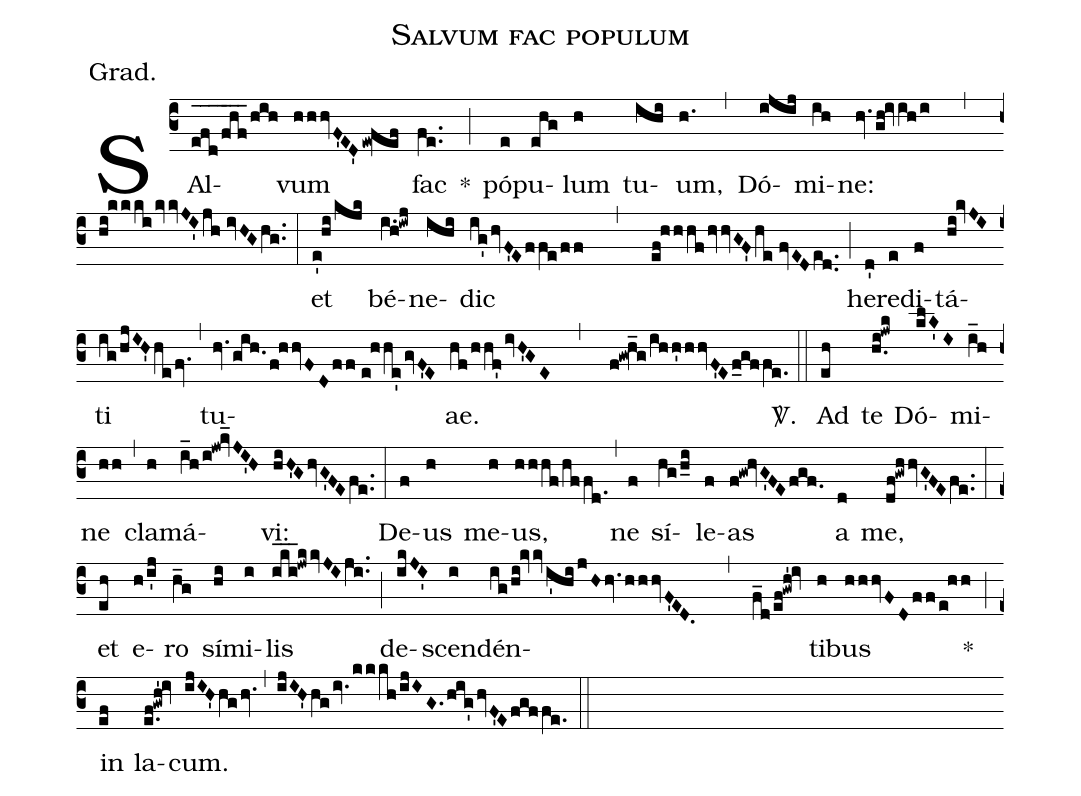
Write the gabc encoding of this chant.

name:Salvum fac populum;
annotation:Grad.;
mode:7;
office-part:Gradual;
%%
(c3) SAl(efd___/fhf___/hih)vum(hhhvF'ED'ew!fef) fac(fe..) *(;) pó(e)pu(ehg)lum(h) tu(ihi)um,(h.) (,) Dó(ijij)mi(ih)ne:(hv.gh!ivih/i , hi!kkkikvvJI'jh//ivHGhg..) (:) et(e'!hi/kjk) bé(i.h!iwj)ne(ihi)dic(ig'hvF'Effe/ff , ef!hhhfhvvGF'he//fvEDed..) (;) he(d')re(e)di(f)tá(hi!kvJI)ti(ig/hjIH'he/fv.) (,) tu(hv.gih./f!hhvFDff//e!hhe'/gvF'E)ae.(hf/hhf'ivH'GE , f!gw!h_g/ihh'hhvF'Ef_gffe.) <sp>V/</sp>.(::) Ad(eh) te(h.i!jwk) Dó(klK'I)mi(i_h)ne(hh) (,) cla(h)má(i_h/i!jw!kv_JI'H)vi:(hiH'GhvG'FEfe..) (:) De(f)us(h) me(h)us,(hhhf/hffd.) (,) ne(f) sí(hg/h_i)le(f)as(f!gw!hvG'FEfgf.) a(d) me,(df!gwhhvG'FEfe..) (:) et(eh) e(h/i'j)ro(h_g) sí(hi)mi(i)lis(iki___!jwkkvJIji..) (;) de(ikJI')scen(i)dén(ig/hi!kvvi'hijHhv.hhhvF'ED. ,f_d/ef!gwh'!iv)ti(h)bus(hhhvFDff/e!hh) *(;) in(ef) la(e.f!gwh'!iv)cum.(ijIH'hg/hv.) (,) (ijIH'hgiv./kkkh/ijIG.hig'/hvF'Efgffe.) (::)
